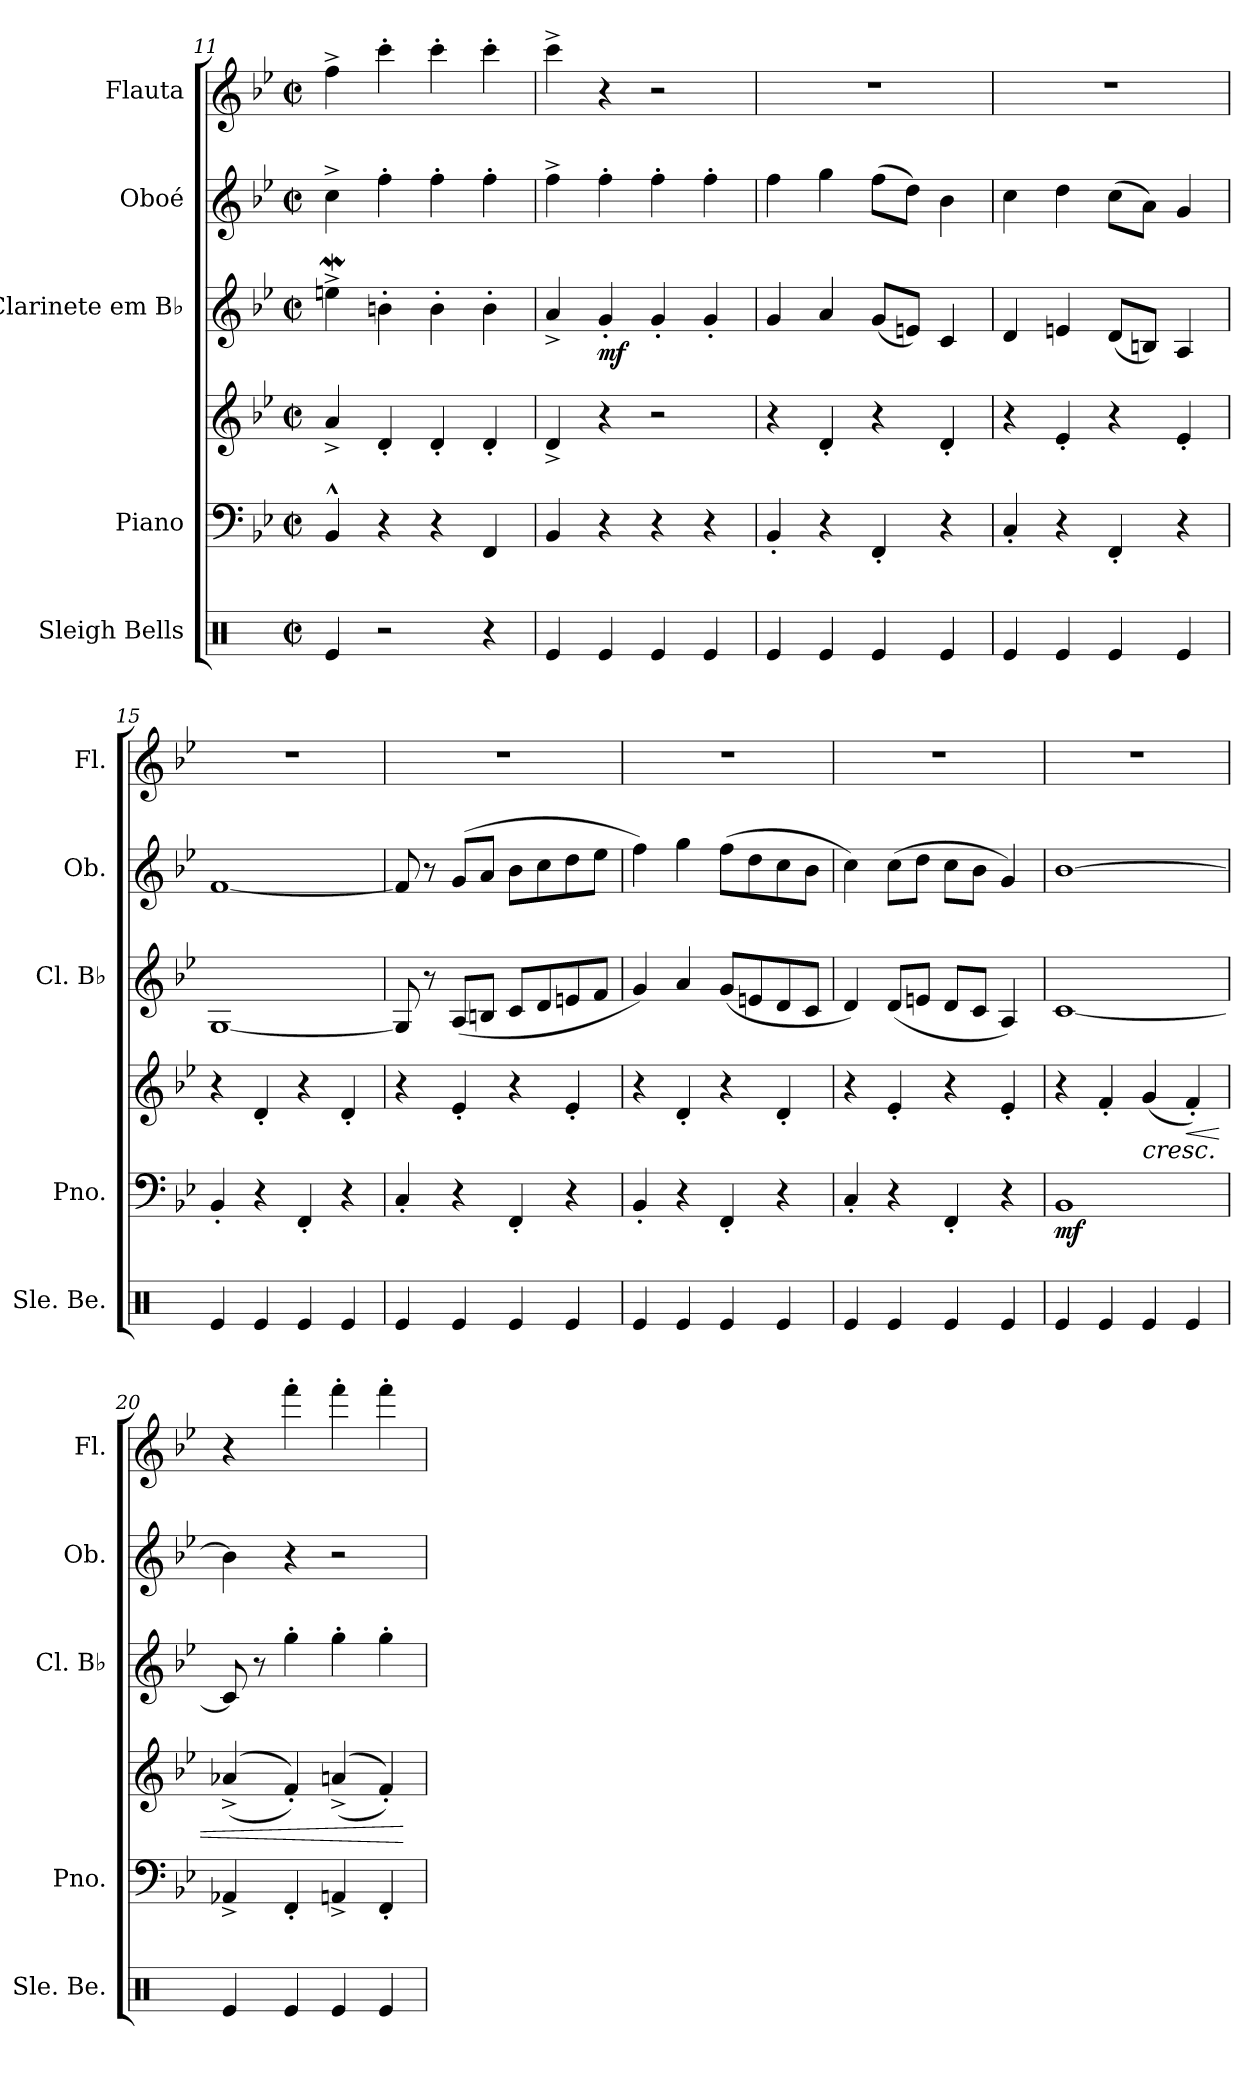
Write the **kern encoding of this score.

**kern	**kern	**kern	**dynam	**kern	**dynam	**kern	**dynam	**kern
*part5	*part4	*part4	*part4	*part3	*part3	*part2	*part2	*part1
*staff6	*staff5	*staff4	*staff4/5	*staff3	*staff3	*staff2	*staff2	*staff1
*I"Sleigh Bells	*I"Piano	*	*	*I"Clarinete em B♭	*	*I"Oboé	*	*I"Flauta
*I'Sle. Be.	*I'Pno.	*	*	*I'Cl. B♭	*	*I'Ob.	*	*I'Fl.
!!LO:PB:g=z
*clefX	*clefF4	*clefG2	*	*clefG2	*	*clefG2	*	*clefG2
*	*	*	*	*ITrd1c2	*	*	*	*
*k[]	*k[b-e-]	*k[b-e-]	*	*k[b-e-a-d-]	*	*k[b-e-]	*	*k[b-e-]
*M2/2	*M2/2	*M2/2	*	*M2/2	*	*M2/2	*	*M2/2
*met(c|)	*met(c|)	*met(c|)	*	*met(c|)	*	*met(c|)	*	*met(c|)
=11	=11	=11	=11	=11	=11	=11	=11	=11
4Re/	4BB-^^/	4a^/	.	4ddnW^\	.	4cc^\	.	4ff^\
2r	4r	4d'/	.	4an'\	.	4ff'\	.	4ccc'\
.	4r	4d'/	.	4a'\	.	4ff'\	.	4ccc'\
4r	4FF/	4d'/	.	4a'\	.	4ff'\	.	4ccc'\
=12	=12	=12	=12	=12	=12	=12	=12	=12
4Re/	4BB-/	4d^/	.	4g^/	.	4ff^\	.	4ccc^\
!	!	!	!	!	!LO:DY:b	!	!LO:DY:b	!
!	!	!	!	!	!	!	!LO:DY:n=1:b	!
4Re/	4r	4r	.	4f'/	mf	4ff'\	mf mf	4r
4Re/	4r	2r	.	4f'/	.	4ff'\	.	2r
4Re/	4r	.	.	4f'/	.	4ff'\	.	.
=13	=13	=13	=13	=13	=13	=13	=13	=13
4Re/	4BB-'/	4r	.	4f/	.	4ff\	.	1r
4Re/	4r	4d'/	.	4g/	.	4gg\	.	.
4Re/	4FF'/	4r	.	(8f/L	.	(8ff\L	.	.
.	.	.	.	8dn/J)	.	8dd\J)	.	.
4Re/	4r	4d'/	.	4B-/	.	4b-\	.	.
=14	=14	=14	=14	=14	=14	=14	=14	=14
4Re/	4C'/	4r	.	4c/	.	4cc\	.	1r
4Re/	4r	4e-'/	.	4dn/	.	4dd\	.	.
4Re/	4FF'/	4r	.	(8c/L	.	(8cc\L	.	.
.	.	.	.	8An/J)	.	8a\J)	.	.
4Re/	4r	4e-'/	.	4G/	.	4g/	.	.
=15	=15	=15	=15	=15	=15	=15	=15	=15
4Re/	4BB-'/	4r	.	[1F	.	[1f	.	1r
4Re/	4r	4d'/	.	.	.	.	.	.
4Re/	4FF'/	4r	.	.	.	.	.	.
4Re/	4r	4d'/	.	.	.	.	.	.
!!LO:LB:g=z
=16	=16	=16	=16	=16	=16	=16	=16	=16
4Re/	4C'/	4r	.	8F/]	.	8f/]	.	1r
.	.	.	.	8r	.	8r	.	.
4Re/	4r	4e-'/	.	(8G/L	.	(8g/L	.	.
.	.	.	.	8An/J	.	8a/J	.	.
4Re/	4FF'/	4r	.	8B-/L	.	8b-\L	.	.
.	.	.	.	8c/	.	8cc\	.	.
4Re/	4r	4e-'/	.	8dn/	.	8dd\	.	.
.	.	.	.	8e-/J	.	8ee-\J	.	.
=17	=17	=17	=17	=17	=17	=17	=17	=17
4Re/	4BB-'/	4r	.	4f/)	.	4ff\)	.	1r
4Re/	4r	4d'/	.	4g/	.	4gg\	.	.
4Re/	4FF'/	4r	.	(8f/L	.	(8ff\L	.	.
.	.	.	.	8dn/	.	8dd\	.	.
4Re/	4r	4d'/	.	8c/	.	8cc\	.	.
.	.	.	.	8B-/J	.	8b-\J	.	.
=18	=18	=18	=18	=18	=18	=18	=18	=18
4Re/	4C'/	4r	.	4c/)	.	4cc\)	.	1r
4Re/	4r	4e-'/	.	(8c/L	.	(8cc\L	.	.
.	.	.	.	8dn/J	.	8dd\J	.	.
4Re/	4FF'/	4r	.	8c/L	.	8cc\L	.	.
.	.	.	.	8B-/J	.	8b-\J	.	.
4Re/	4r	4e-'/	.	4G/)	.	4g/)	.	.
=19	=19	=19	=19	=19	=19	=19	=19	=19
!	!	!	!LO:DY:b=2	!	!	!	!	!
4Re/	1BB-	4r	mf	[1B-	.	[1b-	.	1r
!	!	!	!LO:DY:b	!	!	!	!	!
!	!	!	!LO:DY:n=1:b	!	!	!	!	!
4Re/	.	4f'/	mf mf	.	.	.	.	.
!	!	!	!LO:HP:b	!	!	!	!	!
4Re/	.	(4g/	<	.	.	.	.	.
!	!	!	!LO:HP:b	!	!	!	!	!
4Re/	.	4f'/)	<	.	.	.	.	.
=20	=20	=20	=20	=20	=20	=20	=20	=20
4Re/	4AA-X^/	((4a-X^/	.	8B-/]	.	4b-\]	.	4r
.	.	.	.	8r	.	.	.	.
4Re/	4FF'/	4f'/))	.	4ff'\	.	4r	.	4fff'\
4Re/	4AAn^/	((4an^/	.	4ff'\	.	2r	.	4fff'\
4Re/	4FF'/	4f'/))	.	4ff'\	.	.	.	4fff'\
.	.	.	[ [	.	.	.	.	.
=	=	=	=	=	=	=	=	=
*-	*-	*-	*-	*-	*-	*-	*-	*-
